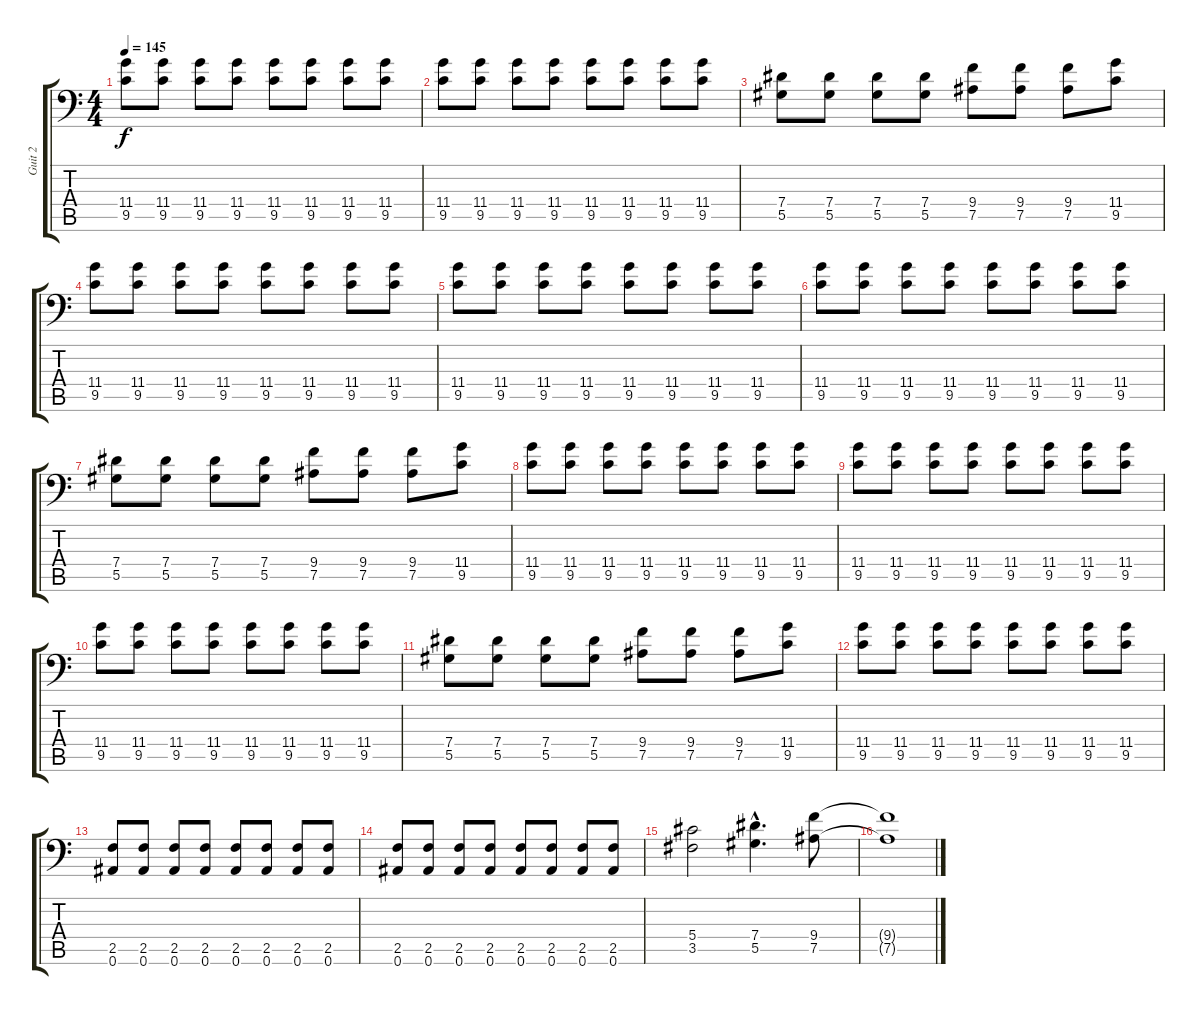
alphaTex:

\track ("Guit 2" "Guit 2") {instrument distortionguitar}
\staff {score tabs}
\tuning (Bb3 F3 Db3 Ab2 Eb2 Bb1) {hide}
\ts (4 4)
\tempo 145
\clef f4
\ks c
(11.4 9.5).8{dy f} (11.4 9.5).8 (11.4 9.5).8 (11.4 9.5).8 (11.4 9.5).8 (11.4 9.5).8 (11.4 9.5).8 (11.4 9.5).8 |
(11.4 9.5).8 (11.4 9.5).8 (11.4 9.5).8 (11.4 9.5).8 (11.4 9.5).8 (11.4 9.5).8 (11.4 9.5).8 (11.4 9.5).8 |
(7.4 5.5).8 (7.4 5.5).8 (7.4 5.5).8 (7.4 5.5).8 (9.4 7.5).8 (9.4 7.5).8 (9.4 7.5).8 (11.4 9.5).8 |
(11.4 9.5).8 (11.4 9.5).8 (11.4 9.5).8 (11.4 9.5).8 (11.4 9.5).8 (11.4 9.5).8 (11.4 9.5).8 (11.4 9.5).8 |
(11.4 9.5).8 (11.4 9.5).8 (11.4 9.5).8 (11.4 9.5).8 (11.4 9.5).8 (11.4 9.5).8 (11.4 9.5).8 (11.4 9.5).8 |
(11.4 9.5).8 (11.4 9.5).8 (11.4 9.5).8 (11.4 9.5).8 (11.4 9.5).8 (11.4 9.5).8 (11.4 9.5).8 (11.4 9.5).8 |
(7.4 5.5).8 (7.4 5.5).8 (7.4 5.5).8 (7.4 5.5).8 (9.4 7.5).8 (9.4 7.5).8 (9.4 7.5).8 (11.4 9.5).8 |
(11.4 9.5).8 (11.4 9.5).8 (11.4 9.5).8 (11.4 9.5).8 (11.4 9.5).8 (11.4 9.5).8 (11.4 9.5).8 (11.4 9.5).8 |
(11.4 9.5).8 (11.4 9.5).8 (11.4 9.5).8 (11.4 9.5).8 (11.4 9.5).8 (11.4 9.5).8 (11.4 9.5).8 (11.4 9.5).8 |
(11.4 9.5).8 (11.4 9.5).8 (11.4 9.5).8 (11.4 9.5).8 (11.4 9.5).8 (11.4 9.5).8 (11.4 9.5).8 (11.4 9.5).8 |
(7.4 5.5).8 (7.4 5.5).8 (7.4 5.5).8 (7.4 5.5).8 (9.4 7.5).8 (9.4 7.5).8 (9.4 7.5).8 (11.4 9.5).8 |
(11.4 9.5).8 (11.4 9.5).8 (11.4 9.5).8 (11.4 9.5).8 (11.4 9.5).8 (11.4 9.5).8 (11.4 9.5).8 (11.4 9.5).8 |
(2.5 0.6).8 (2.5 0.6).8 (2.5 0.6).8 (2.5 0.6).8 (2.5 0.6).8 (2.5 0.6).8 (2.5 0.6).8 (2.5 0.6).8 |
(2.5 0.6).8 (2.5 0.6).8 (2.5 0.6).8 (2.5 0.6).8 (2.5 0.6).8 (2.5 0.6).8 (2.5 0.6).8 (2.5 0.6).8 |
(5.4 3.5).2 (7.4{hac} 5.5{hac}).4{d} (9.4 7.5).8 |
(9.4{t} 7.5{t}).1
